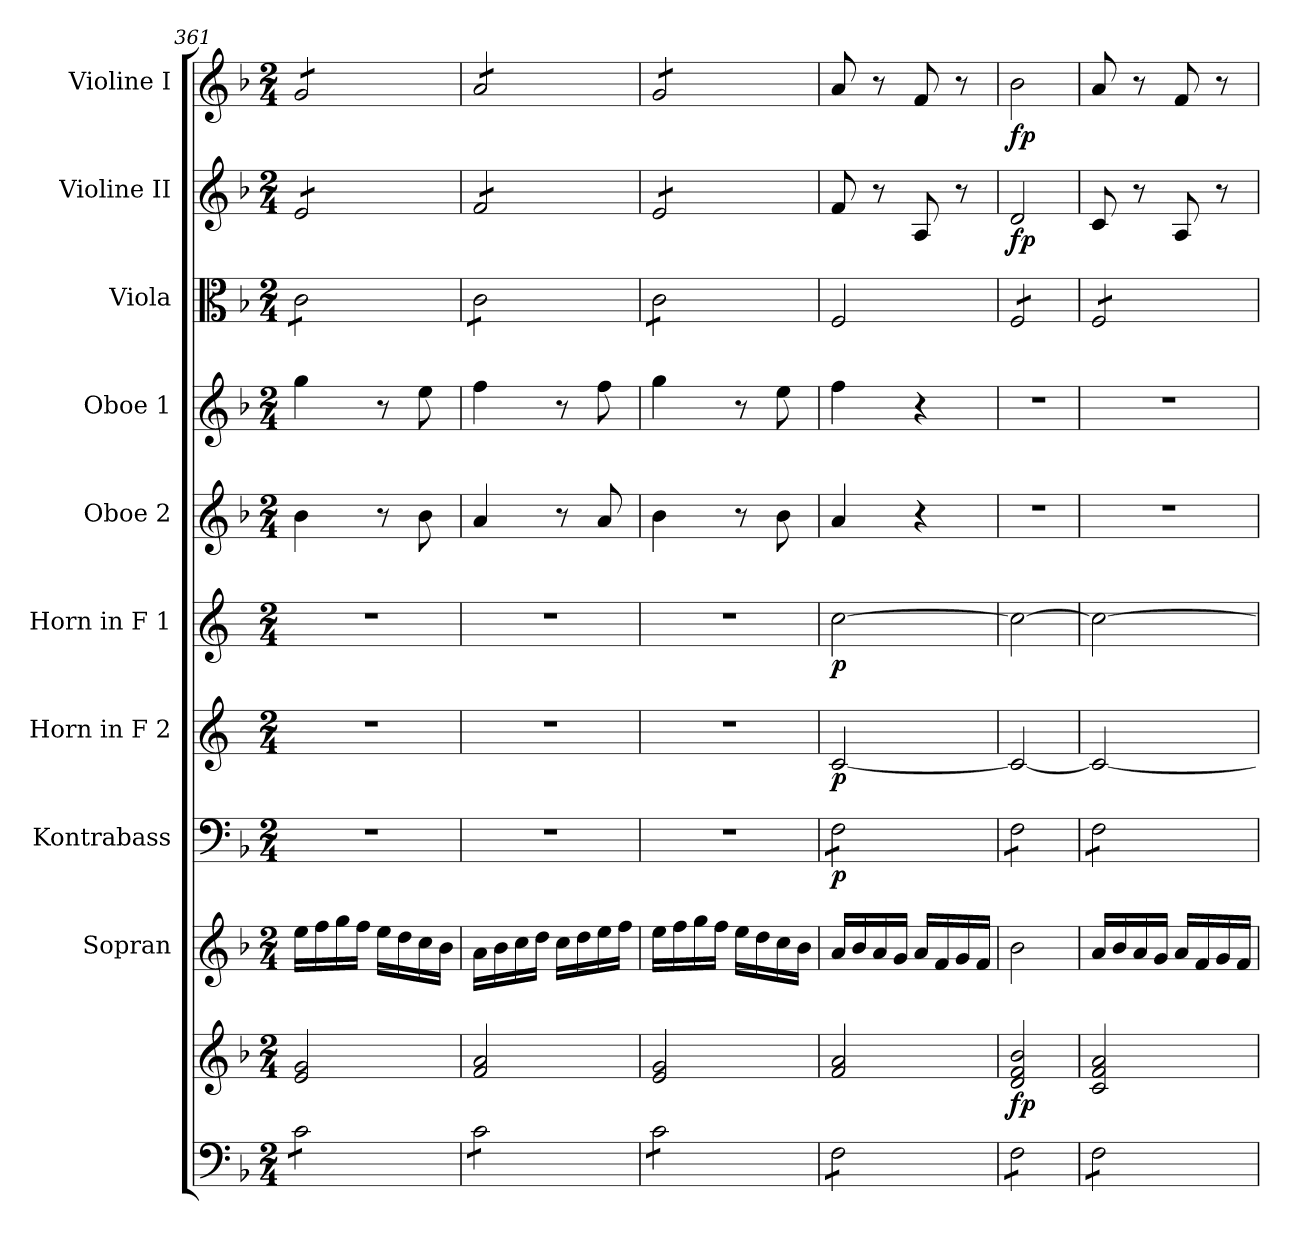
**kern	**kern	**dynam	**kern	**kern	**dynam	**kern	**dynam	**kern	**dynam	**kern	**kern	**kern	**kern	**dynam	**kern	**dynam
*part10	*part10	*part10	*part9	*part8	*part8	*part7	*part7	*part6	*part6	*part5	*part4	*part3	*part2	*part2	*part1	*part1
*staff11	*staff10	*staff10/11	*staff9	*staff8	*staff8	*staff7	*staff7	*staff6	*staff6	*staff5	*staff4	*staff3	*staff2	*staff2	*staff1	*staff1
*	*	*	*I"Sopran	*I"Kontrabass	*	*I"Horn in F 2	*	*I"Horn in F 1	*	*I"Oboe 2	*I"Oboe 1	*I"Viola	*I"Violine II	*	*I"Violine I	*
*	*	*	*I'S.	*I'Kb.	*	*	*	*	*	*I'Ob. 2	*I'Ob. 1	*I'Vla.	*I'Vl. II	*	*I'Vl. I	*
*clefF4	*clefG2	*	*clefG2	*clefF4	*	*clefG2	*	*clefG2	*	*clefG2	*clefG2	*clefC3	*clefG2	*	*clefG2	*
*	*	*	*	*ITrd7c12	*	*ITrd4c7	*	*ITrd4c7	*	*	*	*	*	*	*	*
*k[b-]	*k[b-]	*	*k[b-]	*k[b-]	*	*k[b-]	*	*k[b-]	*	*k[b-]	*k[b-]	*k[b-]	*k[b-]	*	*k[b-]	*
*F:	*F:	*	*F:	*F:	*	*F:	*	*F:	*	*F:	*F:	*F:	*F:	*	*F:	*
*M2/4	*M2/4	*	*M2/4	*M2/4	*	*M2/4	*	*M2/4	*	*M2/4	*M2/4	*M2/4	*M2/4	*	*M2/4	*
=361	=361	=361	=361	=361	=361	=361	=361	=361	=361	=361	=361	=361	=361	=361	=361	=361
*tremolo	*	*	*	*	*	*	*	*	*	*	*	*	*	*	*	*
*	*	*	*	*	*	*	*	*	*	*	*	*tremolo	*	*	*	*
*	*	*	*	*	*	*	*	*	*	*	*	*	*tremolo	*	*	*
*	*	*	*	*	*	*	*	*	*	*	*	*	*	*	*tremolo	*
8c\L	2e/ 2g/	.	16ee\LL	2r	.	2r	.	2r	.	4b-\	4gg\	8c\L	8e/L	.	8g/L	.
.	.	.	16ff\	.	.	.	.	.	.	.	.	.	.	.	.	.
8c\	.	.	16gg\	.	.	.	.	.	.	.	.	8c\	8e/	.	8g/	.
.	.	.	16ff\JJ	.	.	.	.	.	.	.	.	.	.	.	.	.
8c\	.	.	16ee\LL	.	.	.	.	.	.	8r	8r	8c\	8e/	.	8g/	.
.	.	.	16dd\	.	.	.	.	.	.	.	.	.	.	.	.	.
8c\J	.	.	16cc\	.	.	.	.	.	.	8b-\	8ee\	8c\J	8e/J	.	8g/J	.
.	.	.	16b-\JJ	.	.	.	.	.	.	.	.	.	.	.	.	.
=362	=362	=362	=362	=362	=362	=362	=362	=362	=362	=362	=362	=362	=362	=362	=362	=362
8c\L	2f/ 2a/	.	16a\LL	2r	.	2r	.	2r	.	4a/	4ff\	8c\L	8f/L	.	8a/L	.
.	.	.	16b-\	.	.	.	.	.	.	.	.	.	.	.	.	.
8c\	.	.	16cc\	.	.	.	.	.	.	.	.	8c\	8f/	.	8a/	.
.	.	.	16dd\JJ	.	.	.	.	.	.	.	.	.	.	.	.	.
8c\	.	.	16cc\LL	.	.	.	.	.	.	8r	8r	8c\	8f/	.	8a/	.
.	.	.	16dd\	.	.	.	.	.	.	.	.	.	.	.	.	.
8c\J	.	.	16ee\	.	.	.	.	.	.	8a/	8ff\	8c\J	8f/J	.	8a/J	.
.	.	.	16ff\JJ	.	.	.	.	.	.	.	.	.	.	.	.	.
=363	=363	=363	=363	=363	=363	=363	=363	=363	=363	=363	=363	=363	=363	=363	=363	=363
8c\L	2e/ 2g/	.	16ee\LL	2r	.	2r	.	2r	.	4b-\	4gg\	8c\L	8e/L	.	8g/L	.
.	.	.	16ff\	.	.	.	.	.	.	.	.	.	.	.	.	.
8c\	.	.	16gg\	.	.	.	.	.	.	.	.	8c\	8e/	.	8g/	.
.	.	.	16ff\JJ	.	.	.	.	.	.	.	.	.	.	.	.	.
8c\	.	.	16ee\LL	.	.	.	.	.	.	8r	8r	8c\	8e/	.	8g/	.
.	.	.	16dd\	.	.	.	.	.	.	.	.	.	.	.	.	.
8c\J	.	.	16cc\	.	.	.	.	.	.	8b-\	8ee\	8c\J	8e/J	.	8g/J	.
*	*	*	*	*	*	*	*	*	*	*	*	*	*	*	*Xtremolo	*
*	*	*	*	*	*	*	*	*	*	*	*	*	*Xtremolo	*	*	*
*	*	*	*	*	*	*	*	*	*	*	*	*Xtremolo	*	*	*	*
.	.	.	16b-\JJ	.	.	.	.	.	.	.	.	.	.	.	.	.
=364	=364	=364	=364	=364	=364	=364	=364	=364	=364	=364	=364	=364	=364	=364	=364	=364
!	!	!	!	!	!LO:DY:b	!	!LO:DY:b	!	!LO:DY:b	!	!	!	!	!	!	!
*	*	*	*	*tremolo	*	*	*	*	*	*	*	*	*	*	*	*
8F\L	2f/ 2a/	.	16a/LL	8FF\L	p	[2F/	p	[2f\	p	4a/	4ff\	2F/	8f/	.	8a/	.
.	.	.	16b-/	.	.	.	.	.	.	.	.	.	.	.	.	.
8F\	.	.	16a/	8FF\	.	.	.	.	.	.	.	.	8r	.	8r	.
.	.	.	16g/JJ	.	.	.	.	.	.	.	.	.	.	.	.	.
8F\	.	.	16a/LL	8FF\	.	.	.	.	.	4r	4r	.	8A/	.	8f/	.
.	.	.	16f/	.	.	.	.	.	.	.	.	.	.	.	.	.
8F\J	.	.	16g/	8FF\J	.	.	.	.	.	.	.	.	8r	.	8r	.
.	.	.	16f/JJ	.	.	.	.	.	.	.	.	.	.	.	.	.
=365	=365	=365	=365	=365	=365	=365	=365	=365	=365	=365	=365	=365	=365	=365	=365	=365
!	!	!LO:DY:b	!	!	!	!	!	!	!	!	!	!	!	!LO:DY:b	!	!LO:DY:b
*	*	*	*	*	*	*	*	*	*	*	*	*tremolo	*	*	*	*
8F\L	2d/ 2f/ 2b-/	fp	2b-\	8FF\L	.	2F/_	.	2f\_	.	2r	2r	8F/L	2d/	fp	2b-\	fp
8F\	.	.	.	8FF\	.	.	.	.	.	.	.	8F/	.	.	.	.
8F\	.	.	.	8FF\	.	.	.	.	.	.	.	8F/	.	.	.	.
8F\J	.	.	.	8FF\J	.	.	.	.	.	.	.	8F/J	.	.	.	.
=366	=366	=366	=366	=366	=366	=366	=366	=366	=366	=366	=366	=366	=366	=366	=366	=366
8F\L	2c/ 2f/ 2a/	.	16a/LL	8FF\L	.	2F/_	.	2f\_	.	2r	2r	8F/L	8c/	.	8a/	.
.	.	.	16b-/	.	.	.	.	.	.	.	.	.	.	.	.	.
8F\	.	.	16a/	8FF\	.	.	.	.	.	.	.	8F/	8r	.	8r	.
.	.	.	16g/JJ	.	.	.	.	.	.	.	.	.	.	.	.	.
8F\	.	.	16a/LL	8FF\	.	.	.	.	.	.	.	8F/	8A/	.	8f/	.
.	.	.	16f/	.	.	.	.	.	.	.	.	.	.	.	.	.
8F\J	.	.	16g/	8FF\J	.	.	.	.	.	.	.	8F/J	8r	.	8r	.
*	*	*	*	*	*	*	*	*	*	*	*	*Xtremolo	*	*	*	*
*	*	*	*	*Xtremolo	*	*	*	*	*	*	*	*	*	*	*	*
*Xtremolo	*	*	*	*	*	*	*	*	*	*	*	*	*	*	*	*
.	.	.	16f/JJ	.	.	.	.	.	.	.	.	.	.	.	.	.
=	=	=	=	=	=	=	=	=	=	=	=	=	=	=	=	=
*-	*-	*-	*-	*-	*-	*-	*-	*-	*-	*-	*-	*-	*-	*-	*-	*-
